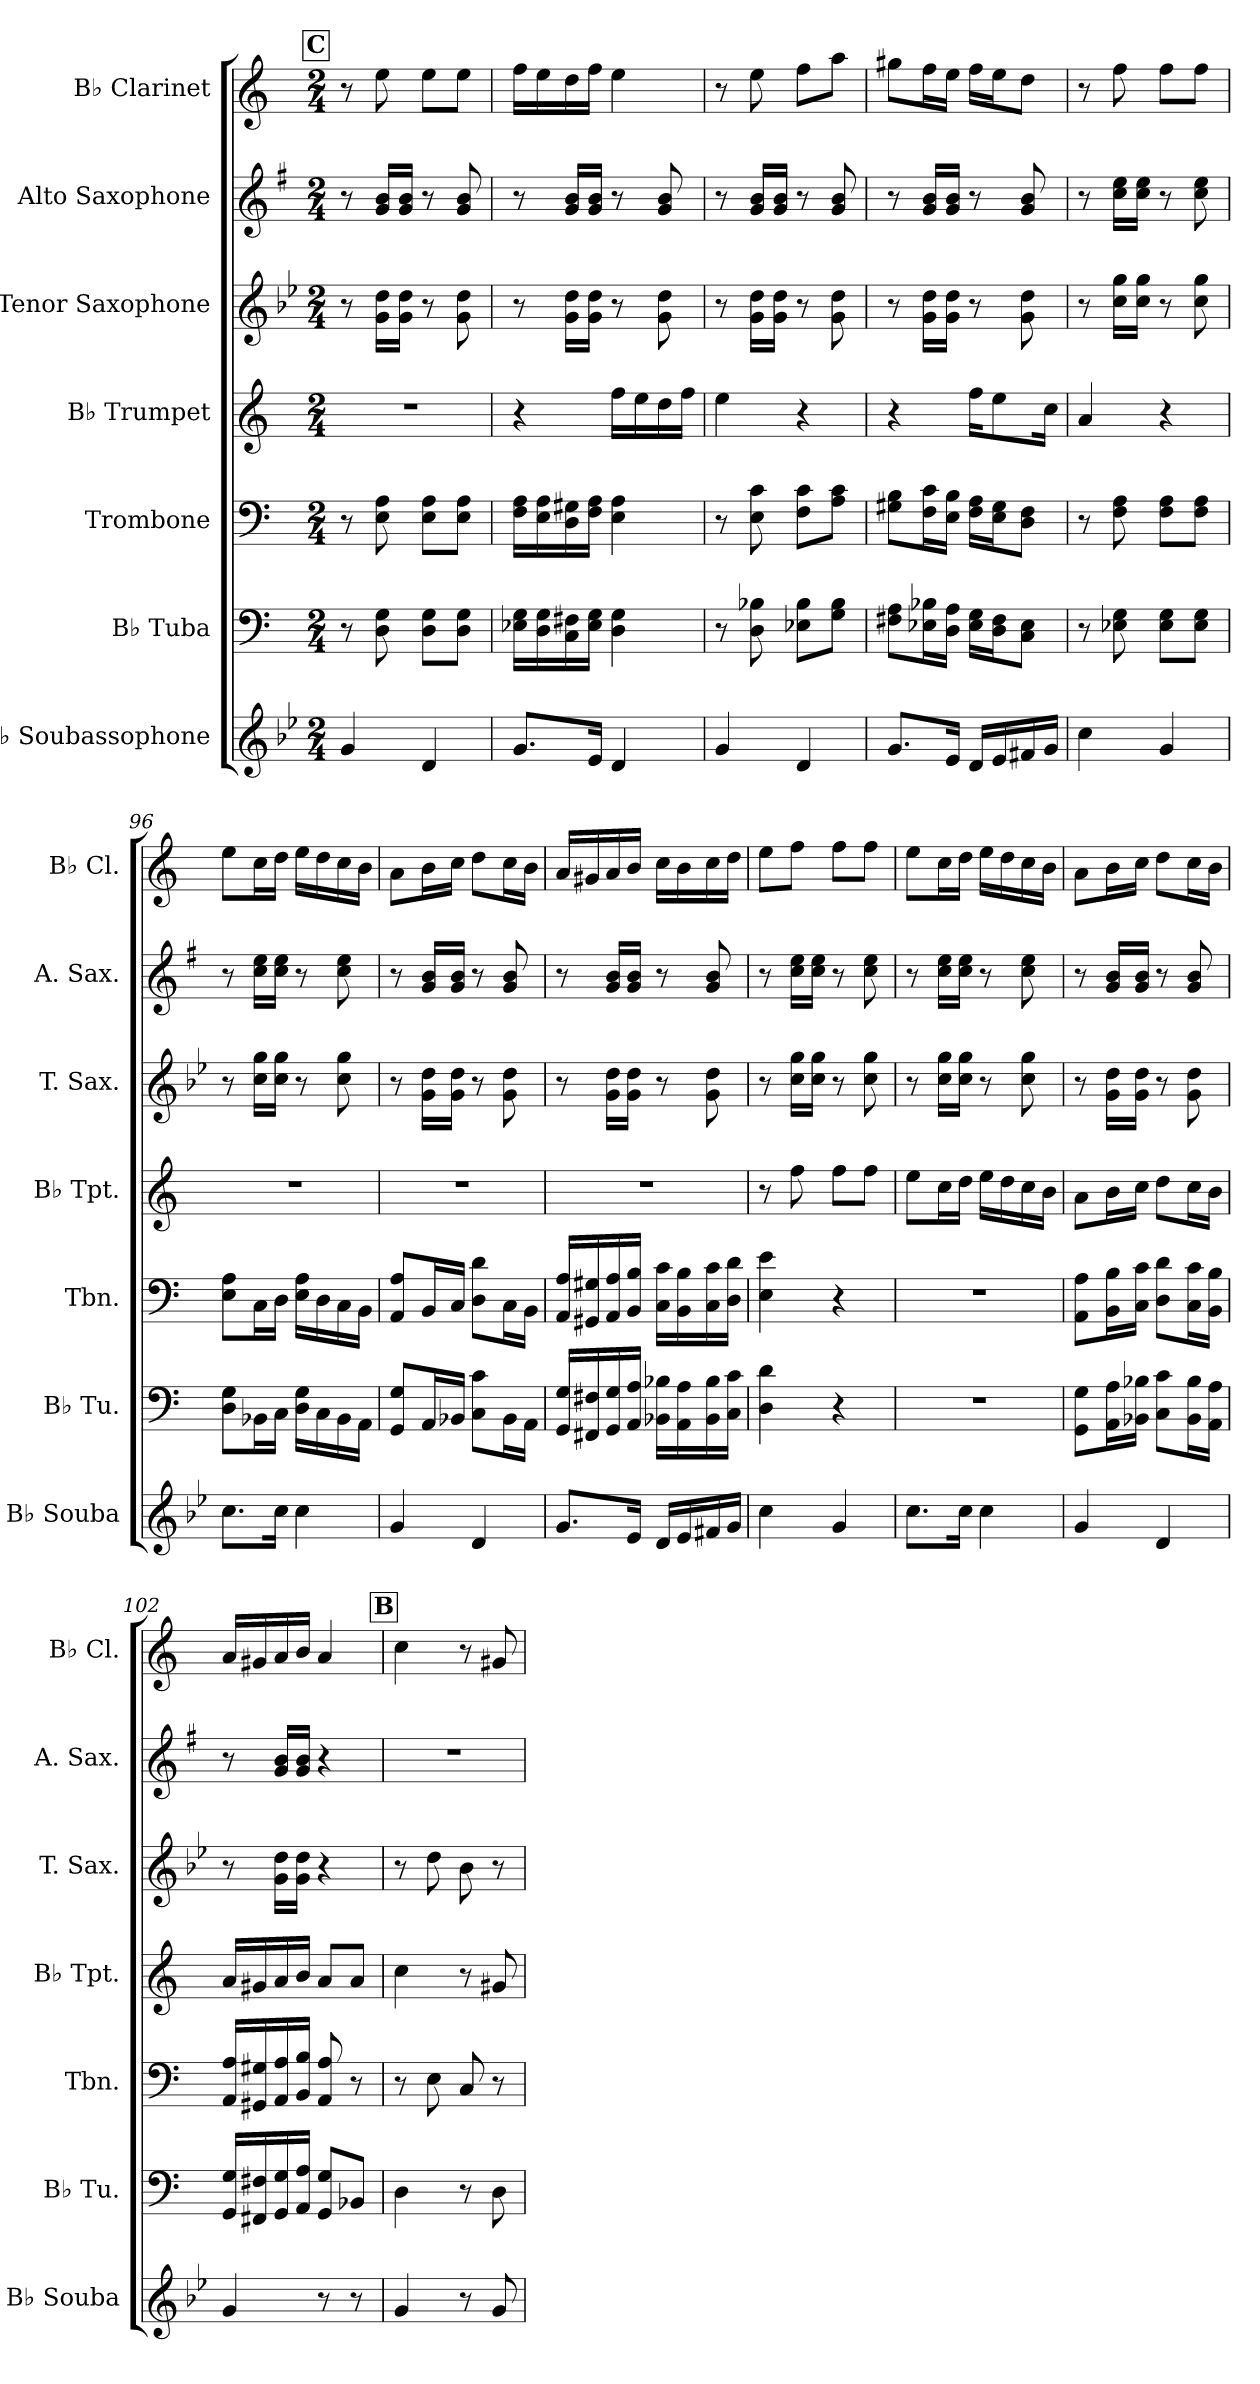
**kern	**kern	**kern	**kern	**kern	**kern	**kern
*part7	*part6	*part5	*part4	*part3	*part2	*part1
*staff7	*staff6	*staff5	*staff4	*staff3	*staff2	*staff1
*I"B♭ Soubassophone	*I"B♭ Tuba	*I"Trombone	*I"B♭ Trumpet	*I"Tenor Saxophone	*I"Alto Saxophone	*I"B♭ Clarinet
*I'B♭ Souba	*I'B♭ Tu.	*I'Tbn.	*I'B♭ Tpt.	*I'T. Sax.	*I'A. Sax.	*I'B♭ Cl.
*clefG2	*clefF4	*clefF4	*clefG2	*clefG2	*clefG2	*clefG2
*ITrd15c26	*ITrd1c2	*ITrd1c2	*ITrd1c2	*ITrd8c14	*ITrd5c9	*ITrd1c2
*k[b-e-]	*k[b-e-]	*k[b-e-]	*k[b-e-]	*k[b-e-]	*k[b-e-]	*k[b-e-]
*M2/4	*M2/4	*M2/4	*M2/4	*M2/4	*M2/4	*M2/4
!!LO:REH:place=s1:a:B:fs=14:t=C
=91	=91	=91	=91	=91	=91	=91
4GG/	8r	8r	2r	8r	8r	8r
.	8C\ 8F\	8D\ 8G\	.	16G\ 16d\LL	16B-/ 16d/LL	8dd\
.	.	.	.	16G\ 16d\JJ	16B-/ 16d/JJ	.
4DD/	8C\ 8F\L	8D\ 8G\L	.	8r	8r	8dd\L
.	8C\ 8F\J	8D\ 8G\J	.	8G\ 8d\	8B-/ 8d/	8dd\J
=92	=92	=92	=92	=92	=92	=92
8.GG/L	16D-X\ 16F\LL	16E-\ 16G\LL	4r	8r	8r	16ee-\LL
.	16C\ 16F\	16D\ 16G\	.	.	.	16dd\
.	16BB-\ 16En\	16C\ 16F#X\	.	16G\ 16d\LL	16B-/ 16d/LL	16cc\
16EE-/Jk	16D-\ 16F\JJ	16E-\ 16G\JJ	.	16G\ 16d\JJ	16B-/ 16d/JJ	16ee-\JJ
4DD/	4C\ 4F\	4D\ 4G\	16ee-\LL	8r	8r	4dd\
.	.	.	16dd\	.	.	.
.	.	.	16cc\	8G\ 8d\	8B-/ 8d/	.
.	.	.	16ee-\JJ	.	.	.
=93	=93	=93	=93	=93	=93	=93
4GG/	8r	8r	4dd\	8r	8r	8r
.	8C\ 8A-X\	8D\ 8B-\	.	16G\ 16d\LL	16B-/ 16d/LL	8dd\
.	.	.	.	16G\ 16d\JJ	16B-/ 16d/JJ	.
4DD/	8D-X\ 8A-\L	8E-\ 8B-\L	4r	8r	8r	8ee-\L
.	8F\ 8A-\J	8G\ 8B-\J	.	8G\ 8d\	8B-/ 8d/	8gg\J
!!LO:PB:g=z
=94	=94	=94	=94	=94	=94	=94
8.GG/L	8En\ 8G\L	8F#X\ 8A\L	4r	8r	8r	8ff#X\L
.	16D-X\ 16A-X\L	16E-\ 16B-\L	.	16G\ 16d\LL	16B-/ 16d/LL	16ee-\L
16EE-/Jk	16C\ 16G\JJ	16D\ 16A\JJ	.	16G\ 16d\JJ	16B-/ 16d/JJ	16dd\JJ
16DD/LL	16D-\ 16F\LL	16E-\ 16G\LL	16ee-\KL	8r	8r	16ee-\LL
16EE-/	16C\ 16E\J	16D\ 16F#\J	8dd\	.	.	16dd\J
16FF#X/	8BB-\ 8D-\J	8C\ 8E-\J	.	8G\ 8d\	8B-/ 8d/	8cc\J
16GG/JJ	.	.	16b-\Jk	.	.	.
=95	=95	=95	=95	=95	=95	=95
4C\	8r	8r	4g/	8r	8r	8r
.	8D-X\ 8F\	8E-\ 8G\	.	16c\ 16g\LL	16e-\ 16g\LL	8ee-\
.	.	.	.	16c\ 16g\JJ	16e-\ 16g\JJ	.
4GG/	8D-\ 8F\L	8E-\ 8G\L	4r	8r	8r	8ee-\L
.	8D-\ 8F\J	8E-\ 8G\J	.	8c\ 8g\	8e-\ 8g\	8ee-\J
=96	=96	=96	=96	=96	=96	=96
8.C\L	8C\ 8F\L	8D\ 8G\L	2r	8r	8r	8dd\L
.	16AA-X\L	16BB-\L	.	16c\ 16g\LL	16e-\ 16g\LL	16b-\L
16C\Jk	16BB-\JJ	16C\JJ	.	16c\ 16g\JJ	16e-\ 16g\JJ	16cc\JJ
4C\	16C\ 16F\LL	16D\ 16G\LL	.	8r	8r	16dd\LL
.	16BB-\	16C\	.	.	.	16cc\
.	16AA-\	16BB-\	.	8c\ 8g\	8e-\ 8g\	16b-\
.	16GG\JJ	16AA\JJ	.	.	.	16a\JJ
=97	=97	=97	=97	=97	=97	=97
4GG/	8FF/ 8F/L	8GG/ 8G/L	2r	8r	8r	8g\L
.	16GG/L	16AA/L	.	16G\ 16d\LL	16B-/ 16d/LL	16a\L
.	16AA-X/JJ	16BB-/JJ	.	16G\ 16d\JJ	16B-/ 16d/JJ	16b-\JJ
4DD/	8BB-\ 8B-\L	8C\ 8c\L	.	8r	8r	8cc\L
.	16AA-\L	16BB-\L	.	8G\ 8d\	8B-/ 8d/	16b-\L
.	16GG\JJ	16AA\JJ	.	.	.	16a\JJ
=98	=98	=98	=98	=98	=98	=98
8.GG/L	16FF/ 16F/LL	16GG/ 16G/LL	2r	8r	8r	16g/LL
.	16EEn/ 16En/	16FF#X/ 16F#X/	.	.	.	16f#X/
.	16FF/ 16F/	16GG/ 16G/	.	16G\ 16d\LL	16B-/ 16d/LL	16g/
16EE-/Jk	16GG/ 16G/JJ	16AA/ 16A/JJ	.	16G\ 16d\JJ	16B-/ 16d/JJ	16a/JJ
16DD/LL	16AA-X\ 16A-X\LL	16BB-\ 16B-\LL	.	8r	8r	16b-\LL
16EE-/	16GG\ 16G\	16AA\ 16A\	.	.	.	16a\
16FF#X/	16AA-\ 16A-\	16BB-\ 16B-\	.	8G\ 8d\	8B-/ 8d/	16b-\
16GG/JJ	16BB-\ 16B-\JJ	16C\ 16c\JJ	.	.	.	16cc\JJ
!!LO:PB:g=z
=99	=99	=99	=99	=99	=99	=99
4C\	4C\ 4c\	4D\ 4d\	8r	8r	8r	8dd\L
.	.	.	8ee-\	16c\ 16g\LL	16e-\ 16g\LL	8ee-\J
.	.	.	.	16c\ 16g\JJ	16e-\ 16g\JJ	.
4GG/	4r	4r	8ee-\L	8r	8r	8ee-\L
.	.	.	8ee-\J	8c\ 8g\	8e-\ 8g\	8ee-\J
=100	=100	=100	=100	=100	=100	=100
8.C\L	2r	2r	8dd\L	8r	8r	8dd\L
.	.	.	16b-\L	16c\ 16g\LL	16e-\ 16g\LL	16b-\L
16C\Jk	.	.	16cc\JJ	16c\ 16g\JJ	16e-\ 16g\JJ	16cc\JJ
4C\	.	.	16dd\LL	8r	8r	16dd\LL
.	.	.	16cc\	.	.	16cc\
.	.	.	16b-\	8c\ 8g\	8e-\ 8g\	16b-\
.	.	.	16a\JJ	.	.	16a\JJ
=101	=101	=101	=101	=101	=101	=101
4GG/	8FF\ 8F\L	8GG\ 8G\L	8g\L	8r	8r	8g\L
.	16GG\ 16G\L	16AA\ 16A\L	16a\L	16G\ 16d\LL	16B-/ 16d/LL	16a\L
.	16AA-X\ 16A-X\JJ	16BB-\ 16B-\JJ	16b-\JJ	16G\ 16d\JJ	16B-/ 16d/JJ	16b-\JJ
4DD/	8BB-\ 8B-\L	8C\ 8c\L	8cc\L	8r	8r	8cc\L
.	16AA-\ 16A-\L	16BB-\ 16B-\L	16b-\L	8G\ 8d\	8B-/ 8d/	16b-\L
.	16GG\ 16G\JJ	16AA\ 16A\JJ	16a\JJ	.	.	16a\JJ
=102	=102	=102	=102	=102	=102	=102
4GG/	16FF/ 16F/LL	16GG/ 16G/LL	16g/LL	8r	8r	16g/LL
.	16EEn/ 16En/	16FF#X/ 16F#X/	16f#X/	.	.	16f#X/
.	16FF/ 16F/	16GG/ 16G/	16g/	16G\ 16d\LL	16B-/ 16d/LL	16g/
.	16GG/ 16G/JJ	16AA/ 16A/JJ	16a/JJ	16G\ 16d\JJ	16B-/ 16d/JJ	16a/JJ
8r	8FF/ 8F/L	8GG/ 8G/	8g/L	4r	4r	4g/
8r	8AA-X/J	8r	8g/J	.	.	.
!!LO:REH:place=s1:a:B:fs=14:t=B
=103	=103	=103	=103	=103	=103	=103
4GG/	4C\	8r	4b-\	8r	2r	4b-\
.	.	8D\	.	8d\	.	.
8r	8r	8BB-/	8r	8B-\	.	8r
8GG/	8C\	8r	8f#X/	8r	.	8f#X/
=	=	=	=	=	=	=
*-	*-	*-	*-	*-	*-	*-
